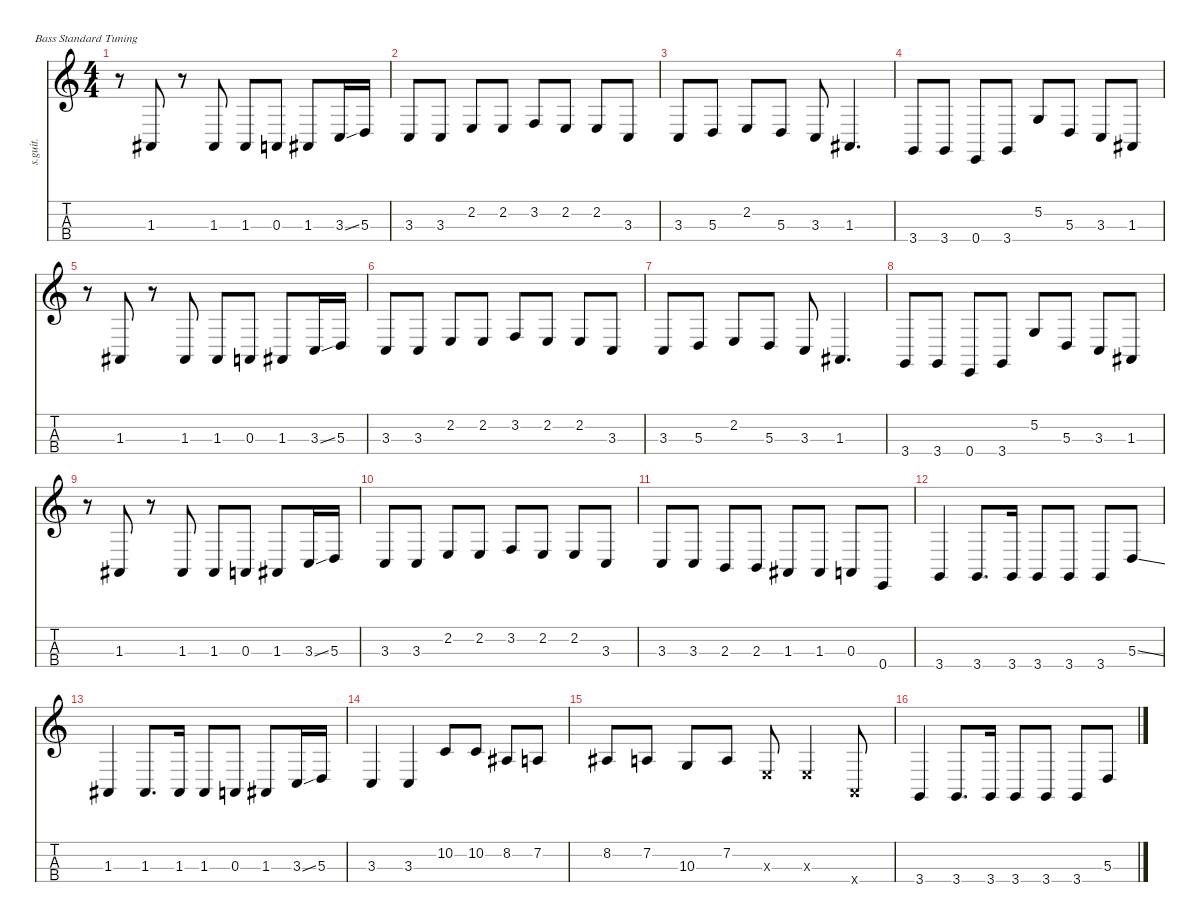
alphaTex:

\defaultSystemsLayout 4
\hideDynamics
\bracketExtendMode nobrackets
\track ("Ed King (Bass Guitar)" "s.guit.") {instrument electricbasspick}
\staff {score tabs}
\tuning (G2 D2 A1 E1)
\ts (4 4)
\tempo (150 hide)
\clef g2
\ks c
r.8{dy f} 1.3{acc #}.8{lyrics (0 "") lyrics (1 "") lyrics (2 "") lyrics (3 "") lyrics (4 "")} r.8 1.3{acc #}.8{lyrics (0 "") lyrics (1 "") lyrics (2 "") lyrics (3 "") lyrics (4 "")} 1.3{acc #}.8{lyrics (0 "") lyrics (1 "") lyrics (2 "") lyrics (3 "") lyrics (4 "")} 0.3.8{lyrics (0 "") lyrics (1 "") lyrics (2 "") lyrics (3 "") lyrics (4 "")} 1.3{acc #}.8{lyrics (0 "") lyrics (1 "") lyrics (2 "") lyrics (3 "") lyrics (4 "")} 3.3{ss}.16{lyrics (0 "") lyrics (1 "") lyrics (2 "") lyrics (3 "") lyrics (4 "")} 5.3.16{lyrics (0 "") lyrics (1 "") lyrics (2 "") lyrics (3 "") lyrics (4 "")} |
3.3.8{lyrics (0 "") lyrics (1 "") lyrics (2 "") lyrics (3 "") lyrics (4 "")} 3.3.8{lyrics (0 "") lyrics (1 "") lyrics (2 "") lyrics (3 "") lyrics (4 "")} 2.2.8{lyrics (0 "") lyrics (1 "") lyrics (2 "") lyrics (3 "") lyrics (4 "")} 2.2.8{lyrics (0 "") lyrics (1 "") lyrics (2 "") lyrics (3 "") lyrics (4 "")} 3.2.8{lyrics (0 "") lyrics (1 "") lyrics (2 "") lyrics (3 "") lyrics (4 "")} 2.2.8{lyrics (0 "") lyrics (1 "") lyrics (2 "") lyrics (3 "") lyrics (4 "")} 2.2.8{lyrics (0 "") lyrics (1 "") lyrics (2 "") lyrics (3 "") lyrics (4 "")} 3.3.8{lyrics (0 "") lyrics (1 "") lyrics (2 "") lyrics (3 "") lyrics (4 "")} |
3.3.8{lyrics (0 "") lyrics (1 "") lyrics (2 "") lyrics (3 "") lyrics (4 "")} 5.3.8{lyrics (0 "") lyrics (1 "") lyrics (2 "") lyrics (3 "") lyrics (4 "")} 2.2.8{lyrics (0 "") lyrics (1 "") lyrics (2 "") lyrics (3 "") lyrics (4 "")} 5.3.8{lyrics (0 "") lyrics (1 "") lyrics (2 "") lyrics (3 "") lyrics (4 "")} 3.3.8{lyrics (0 "") lyrics (1 "") lyrics (2 "") lyrics (3 "") lyrics (4 "")} 1.3{acc #}.4{d lyrics (0 "") lyrics (1 "") lyrics (2 "") lyrics (3 "") lyrics (4 "")} |
3.4.8{lyrics (0 "") lyrics (1 "") lyrics (2 "") lyrics (3 "") lyrics (4 "")} 3.4.8{lyrics (0 "") lyrics (1 "") lyrics (2 "") lyrics (3 "") lyrics (4 "")} 0.4.8{lyrics (0 "") lyrics (1 "") lyrics (2 "") lyrics (3 "") lyrics (4 "")} 3.4.8{lyrics (0 "") lyrics (1 "") lyrics (2 "") lyrics (3 "") lyrics (4 "")} 5.2.8{lyrics (0 "") lyrics (1 "") lyrics (2 "") lyrics (3 "") lyrics (4 "")} 5.3.8{lyrics (0 "") lyrics (1 "") lyrics (2 "") lyrics (3 "") lyrics (4 "")} 3.3.8{lyrics (0 "") lyrics (1 "") lyrics (2 "") lyrics (3 "") lyrics (4 "")} 1.3{acc #}.8{lyrics (0 "") lyrics (1 "") lyrics (2 "") lyrics (3 "") lyrics (4 "")} |
r.8 1.3{acc #}.8{lyrics (0 "") lyrics (1 "") lyrics (2 "") lyrics (3 "") lyrics (4 "")} r.8 1.3{acc #}.8{lyrics (0 "") lyrics (1 "") lyrics (2 "") lyrics (3 "") lyrics (4 "")} 1.3{acc #}.8{lyrics (0 "") lyrics (1 "") lyrics (2 "") lyrics (3 "") lyrics (4 "")} 0.3.8{lyrics (0 "") lyrics (1 "") lyrics (2 "") lyrics (3 "") lyrics (4 "")} 1.3{acc #}.8{lyrics (0 "") lyrics (1 "") lyrics (2 "") lyrics (3 "") lyrics (4 "")} 3.3{ss}.16{lyrics (0 "") lyrics (1 "") lyrics (2 "") lyrics (3 "") lyrics (4 "")} 5.3.16{lyrics (0 "") lyrics (1 "") lyrics (2 "") lyrics (3 "") lyrics (4 "")} |
3.3.8{lyrics (0 "") lyrics (1 "") lyrics (2 "") lyrics (3 "") lyrics (4 "")} 3.3.8{lyrics (0 "") lyrics (1 "") lyrics (2 "") lyrics (3 "") lyrics (4 "")} 2.2.8{lyrics (0 "") lyrics (1 "") lyrics (2 "") lyrics (3 "") lyrics (4 "")} 2.2.8{lyrics (0 "") lyrics (1 "") lyrics (2 "") lyrics (3 "") lyrics (4 "")} 3.2.8{lyrics (0 "") lyrics (1 "") lyrics (2 "") lyrics (3 "") lyrics (4 "")} 2.2.8{lyrics (0 "") lyrics (1 "") lyrics (2 "") lyrics (3 "") lyrics (4 "")} 2.2.8{lyrics (0 "") lyrics (1 "") lyrics (2 "") lyrics (3 "") lyrics (4 "")} 3.3.8{lyrics (0 "") lyrics (1 "") lyrics (2 "") lyrics (3 "") lyrics (4 "")} |
3.3.8{lyrics (0 "") lyrics (1 "") lyrics (2 "") lyrics (3 "") lyrics (4 "")} 5.3.8{lyrics (0 "") lyrics (1 "") lyrics (2 "") lyrics (3 "") lyrics (4 "")} 2.2.8{lyrics (0 "") lyrics (1 "") lyrics (2 "") lyrics (3 "") lyrics (4 "")} 5.3.8{lyrics (0 "") lyrics (1 "") lyrics (2 "") lyrics (3 "") lyrics (4 "")} 3.3.8{lyrics (0 "") lyrics (1 "") lyrics (2 "") lyrics (3 "") lyrics (4 "")} 1.3{acc #}.4{d lyrics (0 "") lyrics (1 "") lyrics (2 "") lyrics (3 "") lyrics (4 "")} |
3.4.8{lyrics (0 "") lyrics (1 "") lyrics (2 "") lyrics (3 "") lyrics (4 "")} 3.4.8{lyrics (0 "") lyrics (1 "") lyrics (2 "") lyrics (3 "") lyrics (4 "")} 0.4.8{lyrics (0 "") lyrics (1 "") lyrics (2 "") lyrics (3 "") lyrics (4 "")} 3.4.8{lyrics (0 "") lyrics (1 "") lyrics (2 "") lyrics (3 "") lyrics (4 "")} 5.2.8{lyrics (0 "") lyrics (1 "") lyrics (2 "") lyrics (3 "") lyrics (4 "")} 5.3.8{lyrics (0 "") lyrics (1 "") lyrics (2 "") lyrics (3 "") lyrics (4 "")} 3.3.8{lyrics (0 "") lyrics (1 "") lyrics (2 "") lyrics (3 "") lyrics (4 "")} 1.3{acc #}.8{lyrics (0 "") lyrics (1 "") lyrics (2 "") lyrics (3 "") lyrics (4 "")} |
r.8 1.3{acc #}.8{lyrics (0 "") lyrics (1 "") lyrics (2 "") lyrics (3 "") lyrics (4 "")} r.8 1.3{acc #}.8{lyrics (0 "") lyrics (1 "") lyrics (2 "") lyrics (3 "") lyrics (4 "")} 1.3{acc #}.8{lyrics (0 "") lyrics (1 "") lyrics (2 "") lyrics (3 "") lyrics (4 "")} 0.3.8{lyrics (0 "") lyrics (1 "") lyrics (2 "") lyrics (3 "") lyrics (4 "")} 1.3{acc #}.8{lyrics (0 "") lyrics (1 "") lyrics (2 "") lyrics (3 "") lyrics (4 "")} 3.3{ss}.16{lyrics (0 "") lyrics (1 "") lyrics (2 "") lyrics (3 "") lyrics (4 "")} 5.3.16{lyrics (0 "") lyrics (1 "") lyrics (2 "") lyrics (3 "") lyrics (4 "")} |
3.3.8{lyrics (0 "") lyrics (1 "") lyrics (2 "") lyrics (3 "") lyrics (4 "")} 3.3.8{lyrics (0 "") lyrics (1 "") lyrics (2 "") lyrics (3 "") lyrics (4 "")} 2.2.8{lyrics (0 "") lyrics (1 "") lyrics (2 "") lyrics (3 "") lyrics (4 "")} 2.2.8{lyrics (0 "") lyrics (1 "") lyrics (2 "") lyrics (3 "") lyrics (4 "")} 3.2.8{lyrics (0 "") lyrics (1 "") lyrics (2 "") lyrics (3 "") lyrics (4 "")} 2.2.8{lyrics (0 "") lyrics (1 "") lyrics (2 "") lyrics (3 "") lyrics (4 "")} 2.2.8{lyrics (0 "") lyrics (1 "") lyrics (2 "") lyrics (3 "") lyrics (4 "")} 3.3.8{lyrics (0 "") lyrics (1 "") lyrics (2 "") lyrics (3 "") lyrics (4 "")} |
3.3.8{lyrics (0 "") lyrics (1 "") lyrics (2 "") lyrics (3 "") lyrics (4 "")} 3.3.8{lyrics (0 "") lyrics (1 "") lyrics (2 "") lyrics (3 "") lyrics (4 "")} 2.3.8{lyrics (0 "") lyrics (1 "") lyrics (2 "") lyrics (3 "") lyrics (4 "")} 2.3.8{lyrics (0 "") lyrics (1 "") lyrics (2 "") lyrics (3 "") lyrics (4 "")} 1.3{acc #}.8{lyrics (0 "") lyrics (1 "") lyrics (2 "") lyrics (3 "") lyrics (4 "")} 1.3{acc #}.8{lyrics (0 "") lyrics (1 "") lyrics (2 "") lyrics (3 "") lyrics (4 "")} 0.3.8{lyrics (0 "") lyrics (1 "") lyrics (2 "") lyrics (3 "") lyrics (4 "")} 0.4.8{lyrics (0 "") lyrics (1 "") lyrics (2 "") lyrics (3 "") lyrics (4 "")} |
3.4.4{lyrics (0 "") lyrics (1 "") lyrics (2 "") lyrics (3 "") lyrics (4 "")} 3.4.8{d lyrics (0 "") lyrics (1 "") lyrics (2 "") lyrics (3 "") lyrics (4 "")} 3.4.16{lyrics (0 "") lyrics (1 "") lyrics (2 "") lyrics (3 "") lyrics (4 "")} 3.4.8{lyrics (0 "") lyrics (1 "") lyrics (2 "") lyrics (3 "") lyrics (4 "")} 3.4.8{lyrics (0 "") lyrics (1 "") lyrics (2 "") lyrics (3 "") lyrics (4 "")} 3.4.8{lyrics (0 "") lyrics (1 "") lyrics (2 "") lyrics (3 "") lyrics (4 "")} 5.3{ss}.8{lyrics (0 "") lyrics (1 "") lyrics (2 "") lyrics (3 "") lyrics (4 "")} |
1.3{acc #}.4{lyrics (0 "") lyrics (1 "") lyrics (2 "") lyrics (3 "") lyrics (4 "")} 1.3{acc #}.8{d lyrics (0 "") lyrics (1 "") lyrics (2 "") lyrics (3 "") lyrics (4 "")} 1.3{acc #}.16{lyrics (0 "") lyrics (1 "") lyrics (2 "") lyrics (3 "") lyrics (4 "")} 1.3{acc #}.8{lyrics (0 "") lyrics (1 "") lyrics (2 "") lyrics (3 "") lyrics (4 "")} 0.3.8{lyrics (0 "") lyrics (1 "") lyrics (2 "") lyrics (3 "") lyrics (4 "")} 1.3{acc #}.8{lyrics (0 "") lyrics (1 "") lyrics (2 "") lyrics (3 "") lyrics (4 "")} 3.3{ss}.16{lyrics (0 "") lyrics (1 "") lyrics (2 "") lyrics (3 "") lyrics (4 "")} 5.3.16{lyrics (0 "") lyrics (1 "") lyrics (2 "") lyrics (3 "") lyrics (4 "")} |
3.3.4{lyrics (0 "") lyrics (1 "") lyrics (2 "") lyrics (3 "") lyrics (4 "")} 3.3.4{lyrics (0 "") lyrics (1 "") lyrics (2 "") lyrics (3 "") lyrics (4 "")} 10.2.8{lyrics (0 "") lyrics (1 "") lyrics (2 "") lyrics (3 "") lyrics (4 "")} 10.2.8{lyrics (0 "") lyrics (1 "") lyrics (2 "") lyrics (3 "") lyrics (4 "")} 8.2{acc #}.8{lyrics (0 "") lyrics (1 "") lyrics (2 "") lyrics (3 "") lyrics (4 "")} 7.2.8{lyrics (0 "") lyrics (1 "") lyrics (2 "") lyrics (3 "") lyrics (4 "")} |
8.2{acc #}.8{lyrics (0 "") lyrics (1 "") lyrics (2 "") lyrics (3 "") lyrics (4 "")} 7.2.8{lyrics (0 "") lyrics (1 "") lyrics (2 "") lyrics (3 "") lyrics (4 "")} 10.3.8{lyrics (0 "") lyrics (1 "") lyrics (2 "") lyrics (3 "") lyrics (4 "")} 7.2.8{lyrics (0 "") lyrics (1 "") lyrics (2 "") lyrics (3 "") lyrics (4 "")} 7.3{x}.8{lyrics (0 "") lyrics (1 "") lyrics (2 "") lyrics (3 "") lyrics (4 "")} 7.3{x}.4{lyrics (0 "") lyrics (1 "") lyrics (2 "") lyrics (3 "") lyrics (4 "")} 5.4{x}.8{lyrics (0 "") lyrics (1 "") lyrics (2 "") lyrics (3 "") lyrics (4 "")} |
3.4.4{lyrics (0 "") lyrics (1 "") lyrics (2 "") lyrics (3 "") lyrics (4 "")} 3.4.8{d lyrics (0 "") lyrics (1 "") lyrics (2 "") lyrics (3 "") lyrics (4 "")} 3.4.16{lyrics (0 "") lyrics (1 "") lyrics (2 "") lyrics (3 "") lyrics (4 "")} 3.4.8{lyrics (0 "") lyrics (1 "") lyrics (2 "") lyrics (3 "") lyrics (4 "")} 3.4.8{lyrics (0 "") lyrics (1 "") lyrics (2 "") lyrics (3 "") lyrics (4 "")} 3.4.8{lyrics (0 "") lyrics (1 "") lyrics (2 "") lyrics (3 "") lyrics (4 "")} 5.3{ss}.8{lyrics (0 "") lyrics (1 "") lyrics (2 "") lyrics (3 "") lyrics (4 "")}
